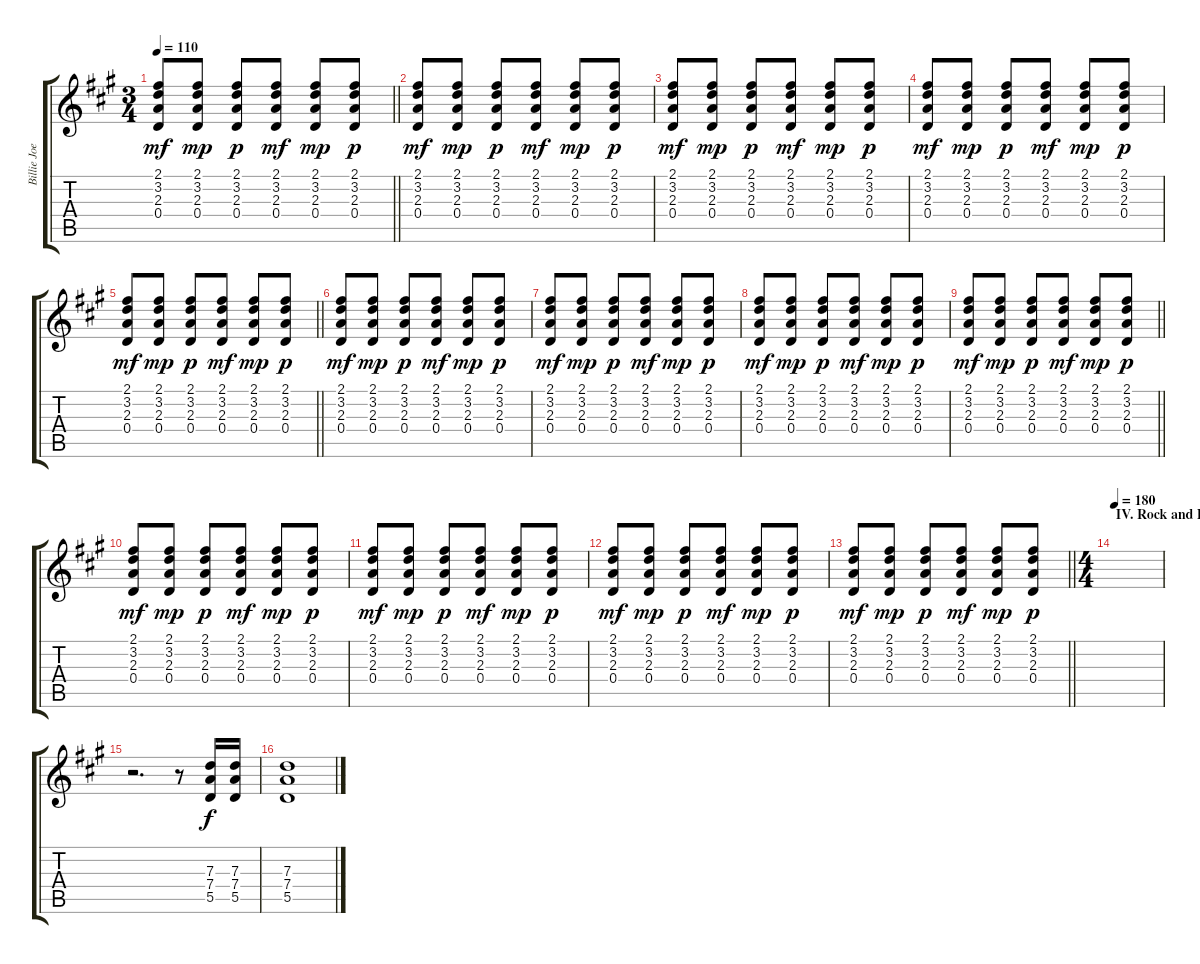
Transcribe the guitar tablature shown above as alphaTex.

\track ("Billie Joe Armstrong (Rhthym Guitar)" "Billie Joe") {instrument distortionguitar}
\staff {score tabs}
\tuning (E4 B3 G3 D3 A2 E2) {hide}
\ts (3 4)
\tempo 110
\clef g2
\barLineRight lightlight
\ks a
(2.1 3.2 2.3 0.4).8{dy mf} (2.1 3.2 2.3 0.4).8{dy mp} (2.1 3.2 2.3 0.4).8{dy p} (2.1 3.2 2.3 0.4).8{dy mf} (2.1 3.2 2.3 0.4).8{dy mp} (2.1 3.2 2.3 0.4).8{dy p} |
(2.1 3.2 2.3 0.4).8{dy mf balance 0} (2.1 3.2 2.3 0.4).8{dy mp} (2.1 3.2 2.3 0.4).8{dy p} (2.1 3.2 2.3 0.4).8{dy mf} (2.1 3.2 2.3 0.4).8{dy mp} (2.1 3.2 2.3 0.4).8{dy p} |
(2.1 3.2 2.3 0.4).8{dy mf} (2.1 3.2 2.3 0.4).8{dy mp} (2.1 3.2 2.3 0.4).8{dy p} (2.1 3.2 2.3 0.4).8{dy mf} (2.1 3.2 2.3 0.4).8{dy mp} (2.1 3.2 2.3 0.4).8{dy p} |
(2.1 3.2 2.3 0.4).8{dy mf} (2.1 3.2 2.3 0.4).8{dy mp} (2.1 3.2 2.3 0.4).8{dy p} (2.1 3.2 2.3 0.4).8{dy mf} (2.1 3.2 2.3 0.4).8{dy mp} (2.1 3.2 2.3 0.4).8{dy p} |
\barLineRight lightlight
(2.1 3.2 2.3 0.4).8{dy mf} (2.1 3.2 2.3 0.4).8{dy mp} (2.1 3.2 2.3 0.4).8{dy p} (2.1 3.2 2.3 0.4).8{dy mf} (2.1 3.2 2.3 0.4).8{dy mp} (2.1 3.2 2.3 0.4).8{dy p} |
(2.1 3.2 2.3 0.4).8{dy mf balance 16} (2.1 3.2 2.3 0.4).8{dy mp} (2.1 3.2 2.3 0.4).8{dy p} (2.1 3.2 2.3 0.4).8{dy mf} (2.1 3.2 2.3 0.4).8{dy mp} (2.1 3.2 2.3 0.4).8{dy p} |
(2.1 3.2 2.3 0.4).8{dy mf} (2.1 3.2 2.3 0.4).8{dy mp} (2.1 3.2 2.3 0.4).8{dy p} (2.1 3.2 2.3 0.4).8{dy mf} (2.1 3.2 2.3 0.4).8{dy mp} (2.1 3.2 2.3 0.4).8{dy p} |
(2.1 3.2 2.3 0.4).8{dy mf} (2.1 3.2 2.3 0.4).8{dy mp} (2.1 3.2 2.3 0.4).8{dy p} (2.1 3.2 2.3 0.4).8{dy mf} (2.1 3.2 2.3 0.4).8{dy mp} (2.1 3.2 2.3 0.4).8{dy p} |
\barLineRight lightlight
(2.1 3.2 2.3 0.4).8{dy mf} (2.1 3.2 2.3 0.4).8{dy mp} (2.1 3.2 2.3 0.4).8{dy p} (2.1 3.2 2.3 0.4).8{dy mf} (2.1 3.2 2.3 0.4).8{dy mp} (2.1 3.2 2.3 0.4).8{dy p} |
(2.1 3.2 2.3 0.4).8{dy mf balance 0} (2.1 3.2 2.3 0.4).8{dy mp} (2.1 3.2 2.3 0.4).8{dy p} (2.1 3.2 2.3 0.4).8{dy mf} (2.1 3.2 2.3 0.4).8{dy mp} (2.1 3.2 2.3 0.4).8{dy p} |
(2.1 3.2 2.3 0.4).8{dy mf} (2.1 3.2 2.3 0.4).8{dy mp} (2.1 3.2 2.3 0.4).8{dy p} (2.1 3.2 2.3 0.4).8{dy mf} (2.1 3.2 2.3 0.4).8{dy mp} (2.1 3.2 2.3 0.4).8{dy p} |
(2.1 3.2 2.3 0.4).8{dy mf} (2.1 3.2 2.3 0.4).8{dy mp} (2.1 3.2 2.3 0.4).8{dy p} (2.1 3.2 2.3 0.4).8{dy mf} (2.1 3.2 2.3 0.4).8{dy mp} (2.1 3.2 2.3 0.4).8{dy p} |
\barLineRight lightlight
(2.1 3.2 2.3 0.4).8{dy mf} (2.1 3.2 2.3 0.4).8{dy mp} (2.1 3.2 2.3 0.4).8{dy p} (2.1 3.2 2.3 0.4).8{dy mf} (2.1 3.2 2.3 0.4).8{dy mp} (2.1 3.2 2.3 0.4).8{dy p} |
\ts (4 4)
\section ("" "IV. Rock and Roll Girlfriend")
\tempo 180
|
r.2{d} r.8 (7.3 7.4 5.5).16{dy f} (7.3 7.4 5.5).16 |
(7.3 7.4 5.5).1
